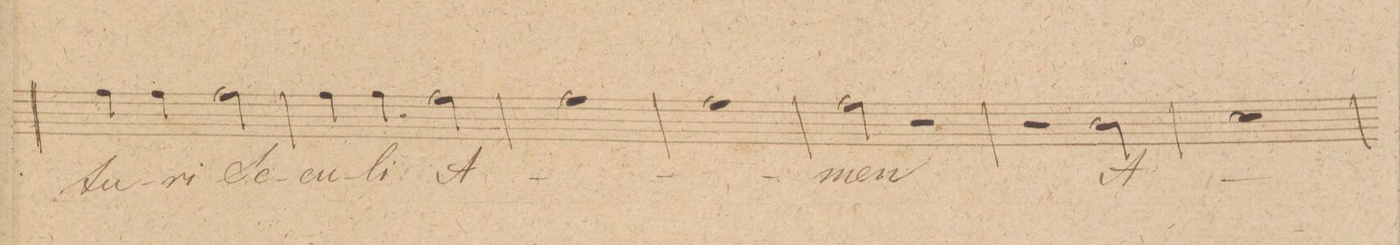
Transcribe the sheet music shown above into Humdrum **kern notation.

**kern	**text	**dynam
*I"Baſso.	*	*
*clefF4	*	*
*k[f#c#g#]	*	*
*met(c|)	*	*
*M2/2	*	*
4A\	-tu-	.
4A\	-ri	.
2A\	Se-	.
=228	=228	=228
4A\	-cu-	.
4A\	-li	.
2A\	A-	.
=229	=229	=229
1A	.	.
=230	=230	=230
1A	.	.
=231	=231	=231
2A\	-men	.
2r	.	.
=232	=232	=232
2r	.	.
2D\	A-	.
=233	=233	=233
1E	.	.
=234	=234	=234
*-	*-	*-
